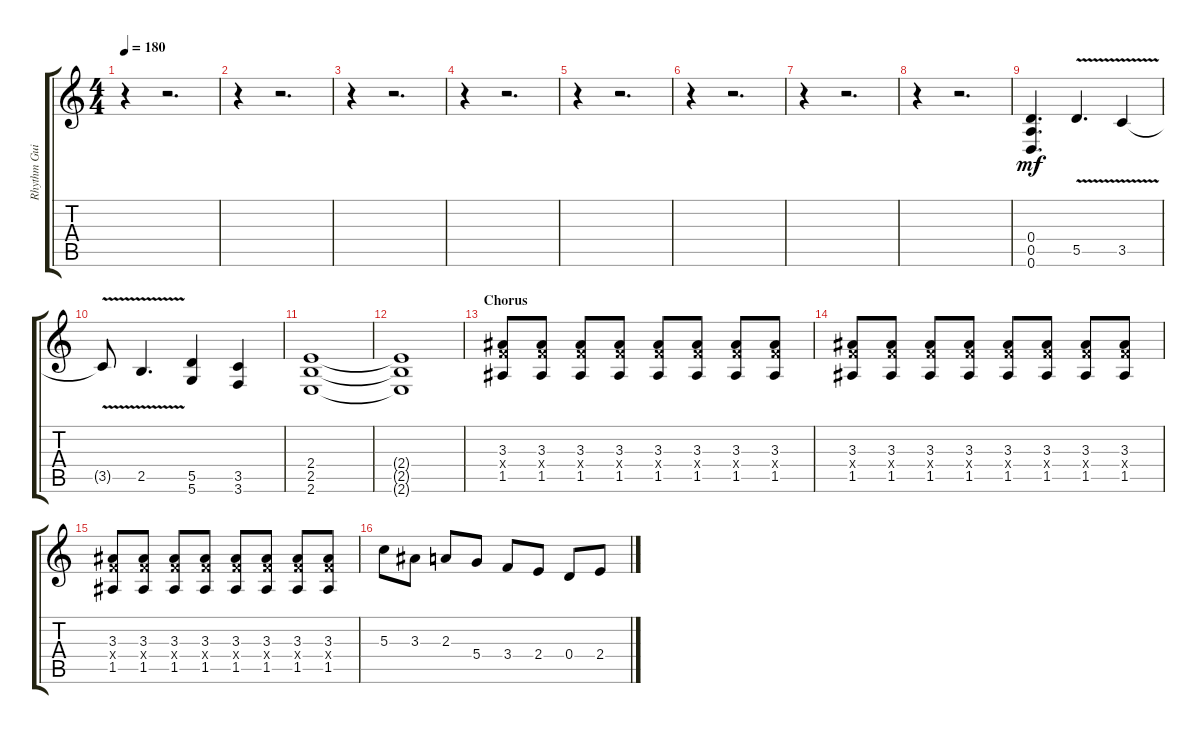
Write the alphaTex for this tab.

\track ("Rhythm Guitar" "Rhythm Gui") {instrument distortionguitar}
\staff {score tabs}
\tuning (E4 B3 G3 D3 A2 D2) {hide}
\ts (4 4)
\tempo 180
\clef g2
\ks c
r.4{dy mf} r.2{d} |
r.4 r.2{d} |
r.4 r.2{d} |
r.4 r.2{d} |
r.4 r.2{d} |
r.4 r.2{d} |
r.4 r.2{d} |
r.4 r.2{d} |
(0.4 0.5 0.6).4{d} 5.5{v}.4{d} 3.5{v}.4 |
3.5{v t}.8 2.5{v}.4{d} (5.5 5.6).4 (3.5 3.6).4 |
(2.4 2.5 2.6).1 |
(2.4{t} 2.5{t} 2.6{t}).1 |
\section ("" "Chorus")
(3.3 3.4{x} 1.5).8 (3.3 3.4{x} 1.5).8 (3.3 3.4{x} 1.5).8 (3.3 3.4{x} 1.5).8 (3.3 3.4{x} 1.5).8 (3.3 3.4{x} 1.5).8 (3.3 3.4{x} 1.5).8 (3.3 3.4{x} 1.5).8 |
(3.3 3.4{x} 1.5).8 (3.3 3.4{x} 1.5).8 (3.3 3.4{x} 1.5).8 (3.3 3.4{x} 1.5).8 (3.3 3.4{x} 1.5).8 (3.3 3.4{x} 1.5).8 (3.3 3.4{x} 1.5).8 (3.3 3.4{x} 1.5).8 |
(3.3 3.4{x} 1.5).8 (3.3 3.4{x} 1.5).8 (3.3 3.4{x} 1.5).8 (3.3 3.4{x} 1.5).8 (3.3 3.4{x} 1.5).8 (3.3 3.4{x} 1.5).8 (3.3 3.4{x} 1.5).8 (3.3 3.4{x} 1.5).8 |
5.3.8 3.3.8 2.3.8 5.4.8 3.4.8 2.4.8 0.4.8 2.4.8
